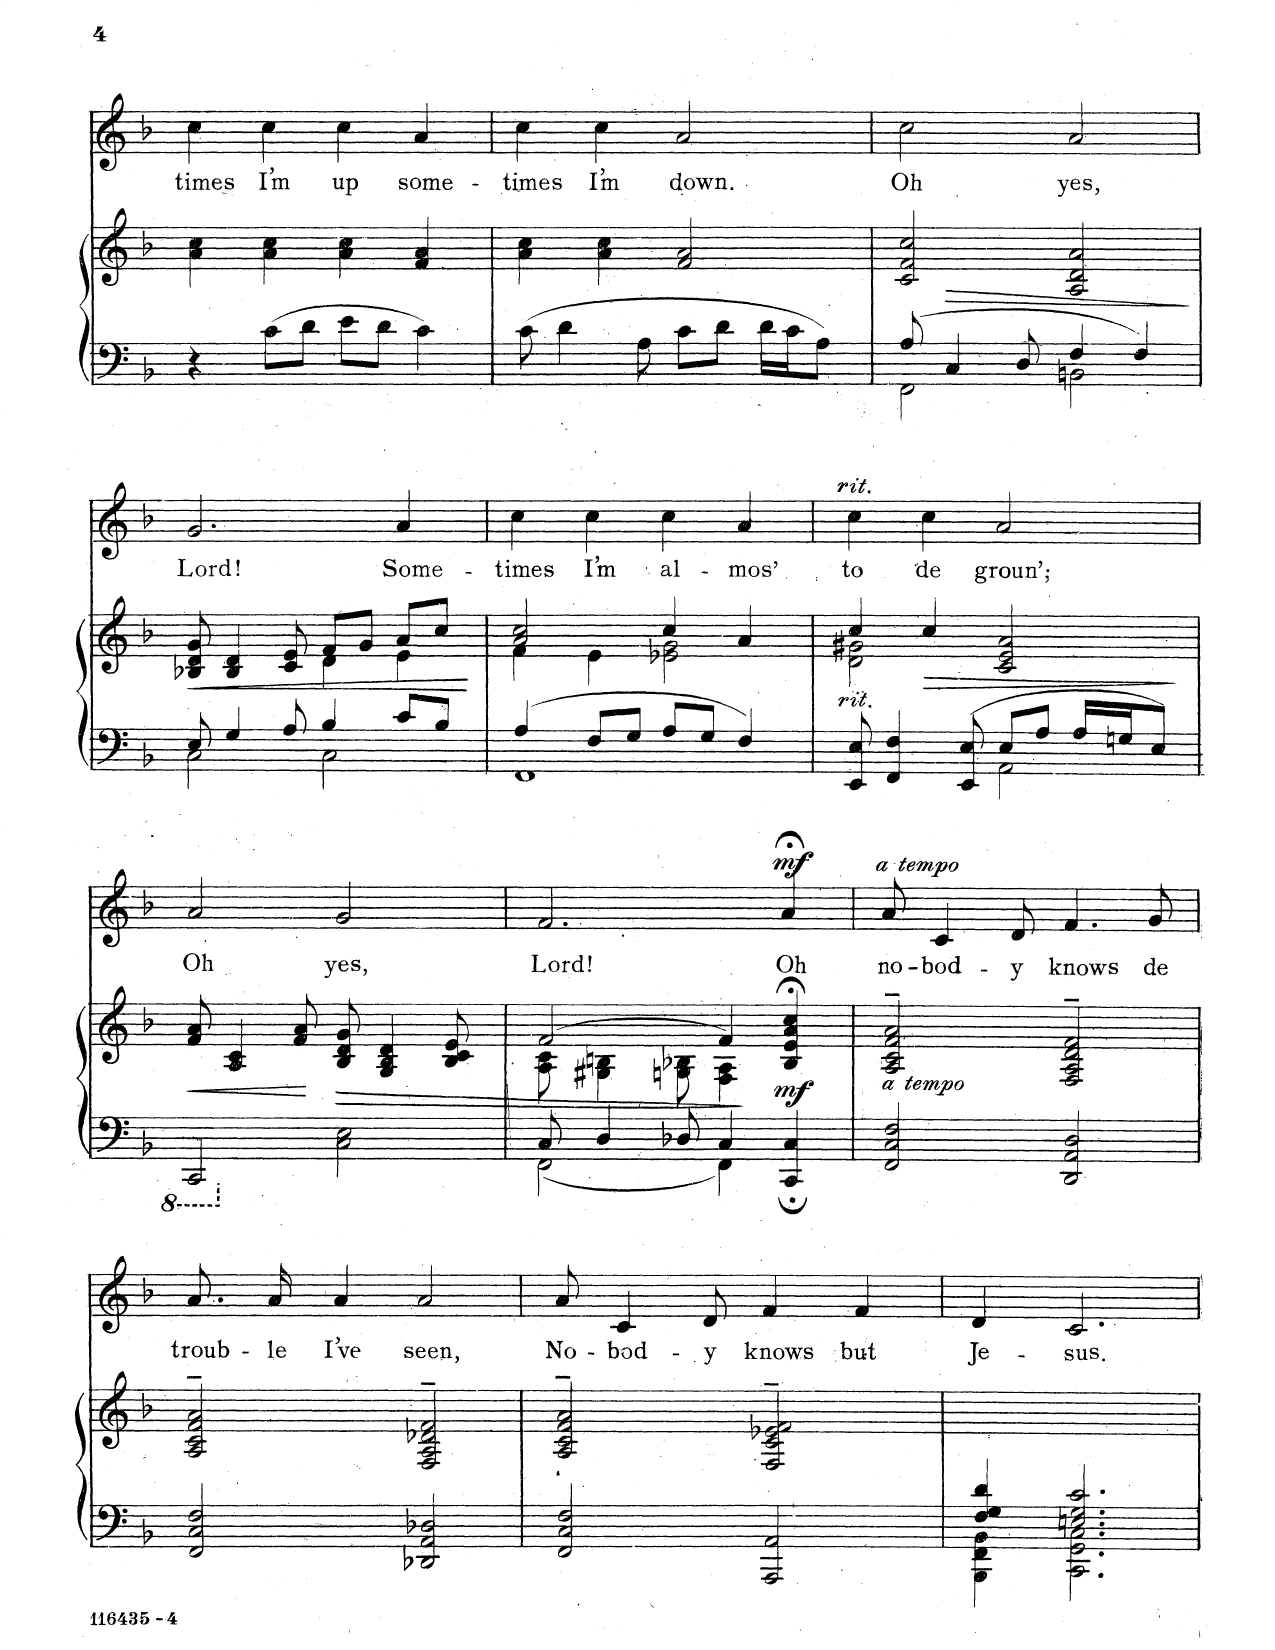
**kern	**kern	**dynam	**kern	**text	**dynam
*part2	*part2	*part2	*part1	*part1	*part1
*staff3	*staff2	*staff2/3	*staff1	*staff1	*staff1
*I"Piano	*	*	*I"Voice	*	*
*I'Pno	*	*	*	*	*
*clefF4	*clefG2	*	*clefG2	*	*
*k[b-]	*k[b-]	*	*k[b-]	*	*
*M4/4	*M4/4	*	*M4/4	*	*
=11	=11	=11	=11	=11	=11
4r	4a\ 4cc\	.	4cc\	-times	.
8c\L	4a\ 4cc\	.	4cc\	I’m	.
8d\J	.	.	.	.	.
8e\L	4a\ 4cc\	.	4cc\	up,	.
8d\J	.	.	.	.	.
4c\	4f/ 4a/	.	4a/	some-	.
=12	=12	=12	=12	=12	=12
8c\	4a\ 4cc\	.	4cc\	-times	.
4d\	.	.	.	.	.
.	4a\ 4cc\	.	4cc\	I’m	.
8A\	.	.	.	.	.
8c\L	2f/ 2a/	.	2a/	down.	.
8d\J	.	.	.	.	.
16d\LL	.	.	.	.	.
16c\J	.	.	.	.	.
8A\J	.	.	.	.	.
=13	=13	=13	=13	=13	=13
*^	*	*	*	*	*
!	!	!	!LO:HP:b	!	!	!
8A/	2FF\	2c/ 2f/ 2cc/	>	2cc\	Oh	.
4C/	.	.	.	.	.	.
8D/	.	.	.	.	.	.
4F/	2BBn\	2A/ 2d/ 2a/	.	2a/	yes,	.
4F/	.	.	.	.	.	.
*v	*v	*	*	*	*	*
.	.	]	.	.	.
=14	=14	=14	=14	=14	=14
*^	*	*	*	*	*
!	!	!	!LO:HP:b	!	!	!
*	*	*^	*	*	*	*
8E/	2C\	8B-X/ 8d/ 8g/	2ryy	<	2.g/	Lord!	.
4G/	.	4B-/ 4d/	.	.	.	.	.
8A/	.	8c/ 8e/	.	.	.	.	.
4B-/	2C\	8f/L	4d\	.	.	.	.
.	.	8g/J	.	.	.	.	.
8c/L	.	8a/L	4e\	.	4a/	Some-	.
8B-/J	.	8cc/J	.	.	.	.	.
*v	*v	*	*	*	*	*	*
*	*v	*v	*	*	*	*
.	.	[	.	.	.
=15	=15	=15	=15	=15	=15
*^	*^	*	*	*	*
4A/	1FF	2a/ 2cc/	4f\	.	4cc\	-times	.
8F/L	.	.	4e\	.	4cc\	I’m	.
8G/J	.	.	.	.	.	.	.
8A/L	.	4cc/	2e-X\ 2g\	.	4cc\	al-	.
8G/J	.	.	.	.	.	.	.
4F/	.	4a/	.	.	4a/	-mos’	.
=16	=16	=16	=16	=16	=16	=16	=16
!	!	!	!	!	!LO:TX:i:t=rit.	!	!
!	!	!LO:TX:i:t=rit.	!	!	!	!	!
8EE/ 8E/	2ryy	4cc/	2d\ 2g#X\	.	4cc\	to	.
4FF/ 4F/	.	.	.	.	.	.	.
!	!	!	!	!LO:HP:b	!	!	!
.	.	4cc/	.	>	4cc\	the	.
8EE/ 8E/	.	.	.	.	.	.	.
8E/L	2AA\	2c/ 2e/ 2a/	2ryy	.	2a/	groun’	.
8A/J	.	.	.	.	.	.	.
16A/LL	.	.	.	.	.	.	.
16Gn/J	.	.	.	.	.	.	.
8E/J	.	.	.	.	.	.	.
*v	*v	*	*	*	*	*	*
*	*v	*v	*	*	*	*
.	.	]	.	.	.
=17	=17	=17	=17	=17	=17
*8ba	*	*	*	*	*
!	!	!LO:HP:b	!	!	!
2CCC/	8f/ 8a/	<	2a/	Oh	.
.	4A/ 4c/	.	.	.	.
.	8f/ 8a/	.	.	.	.
*X8ba	*	*	*	*	*
!	!	!LO:HP:n=1:b	!	!	!
2C\ 2E\	8B-/ 8d/ 8g/	[ >	2g/	yes,	.
.	4G/ 4B-/ 4d/	.	.	.	.
.	8B-/ 8c/ 8e/	.	.	.	.
=18	=18	=18	=18	=18	=18
*^	*^	*	*	*	*
8C/	[2FF\	[2f/	8A\ 8c\	.	2.f/	Lord	.
4D/	.	.	4G#X\ 4Bn\	.	.	.	.
8D-X/	.	.	8Gn\ 8B-X\	.	.	.	.
4FF/] 4C/	2ryy	4f/]	4F\ 4A\	.	.	.	.
!	!	!	!	!LO:DY:n=1:b	!	!	!LO:DY:a
4CC/; 4C/;	.	4B-/;< 4e/;< 4a/;< 4cc/;<	4ryy	] mf	4a;</	Oh	mf
*v	*v	*	*	*	*	*	*
=19	=19	=19	=19	=19	=19	=19
!	!	!	!	!LO:TX:i:t=a tempo	!	!
!	!LO:TX:i:t=a tempo	!	!	!	!	!
*	*v	*v	*	*	*	*
2FF/ 2C/ 2F/	2A/~> 2c/~> 2f/~> 2a/~>	.	8a/	No-	.
.	.	.	4c/	-bod-	.
.	.	.	8d/	-y	.
2DD/ 2AA/ 2D/	2F/~> 2A/~> 2d/~> 2f/~>	.	4.f/	knows	.
.	.	.	8g/	de	.
=20	=20	=20	=20	=20	=20
2FF/ 2C/ 2F/	2A/~> 2c/~> 2f/~> 2a/~>	.	8.a/L	troub-	.
.	.	.	16a/Jk	-le	.
.	.	.	4a/	I’ve	.
2DD-X/ 2AA/ 2D-X/	2F/~> 2A/~> 2d-X/~> 2f/~>	.	2a/	seen,	.
=21	=21	=21	=21	=21	=21
2FF/ 2C/ 2F/	2A/~> 2c/~> 2f/~> 2a/~>	.	8a/	No-	.
.	.	.	4c/	-bod-	.
.	.	.	8d/	-y	.
2AAA/ 2AA/	2F/~> 2c/~> 2e-X/~> 2f/~>	.	4f/	knows	.
.	.	.	4f/	but	.
=22	=22	=22	=22	=22	=22
*^	*	*	*	*	*
4F/ 4G/ 4d/	4BBB-\ 4FF\ 4BB-\	1ryy	.	4d/	Je-	.
2.En/ 2.G/ 2.c/	2.CC\ 2.GG\ 2.C\	.	.	2.c/	-sus	.
*v	*v	*	*	*	*	*
=	=	=	=	=	=
*-	*-	*-	*-	*-	*-
